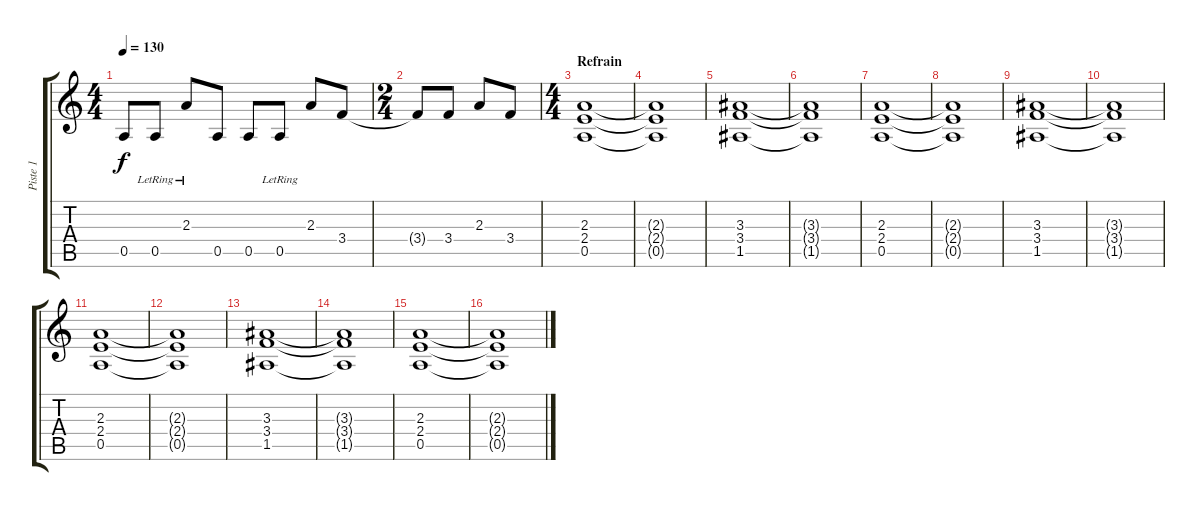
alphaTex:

\track ("Piste 1" "Piste 1") {instrument distortionguitar}
\staff {score tabs}
\tuning (E4 B3 G3 D3 A2 E2) {hide}
\ts (4 4)
\tempo 130
\clef g2
\ks c
0.5.8{dy f} 0.5{lr}.8 2.3{lr}.8 0.5.8 0.5.8 0.5{lr}.8 2.3.8 3.4.8 |
\ts (2 4)
3.4{t}.8 3.4.8 2.3.8 3.4.8 |
\ts (4 4)
\section ("" "Refrain")
(2.3 2.4 0.5).1 |
(2.3{t} 2.4{t} 0.5{t}).1 |
(3.3 3.4 1.5).1 |
(3.3{t} 3.4{t} 1.5{t}).1 |
(2.3 2.4 0.5).1 |
(2.3{t} 2.4{t} 0.5{t}).1 |
(3.3 3.4 1.5).1 |
(3.3{t} 3.4{t} 1.5{t}).1 |
(2.3 2.4 0.5).1 |
(2.3{t} 2.4{t} 0.5{t}).1 |
(3.3 3.4 1.5).1 |
(3.3{t} 3.4{t} 1.5{t}).1 |
(2.3 2.4 0.5).1 |
(2.3{t} 2.4{t} 0.5{t}).1
